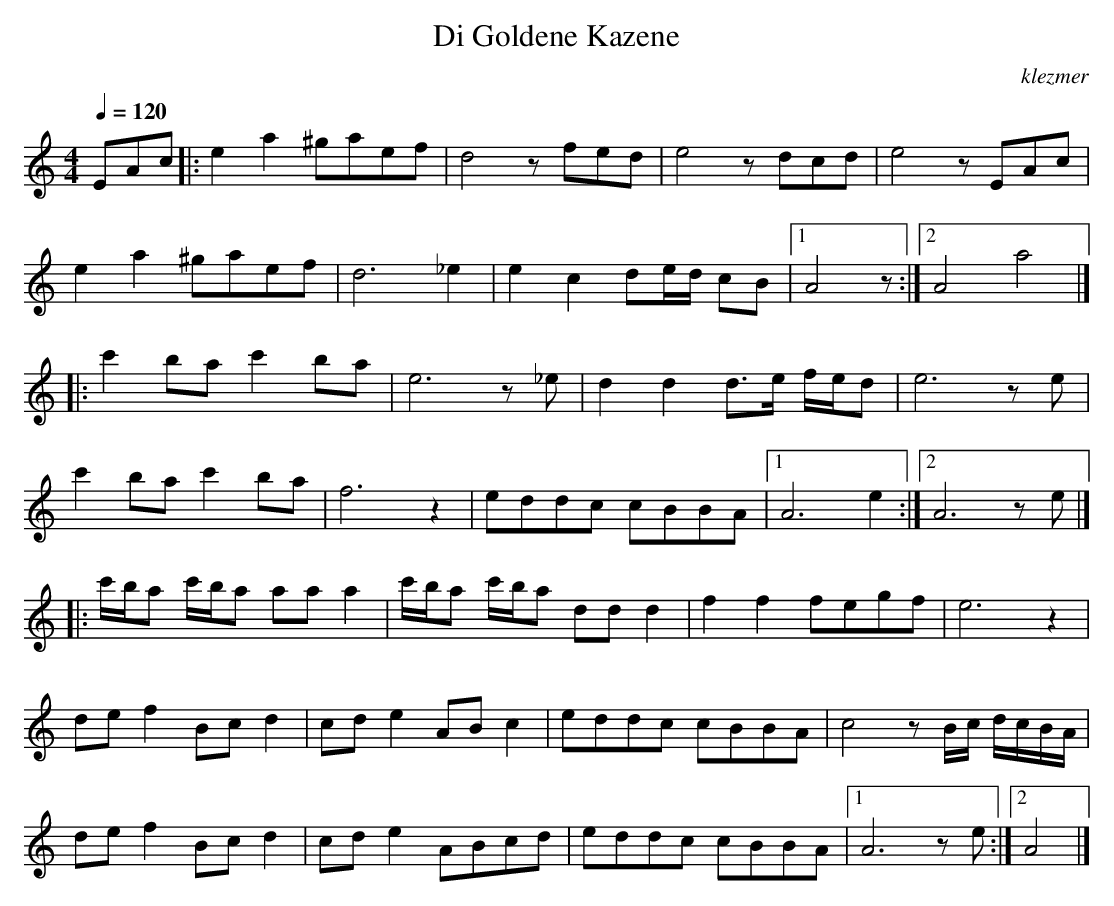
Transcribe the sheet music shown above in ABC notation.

X:1
T:Di Goldene Kazene
O:klezmer
M:4/4
L:1/8
Q:1/4=120
K:Am
V:1
EAc  |:e2 a2 ^gaef |d4 zfed |e4 zdcd |e4 zEAc |
e2 a2 ^gaef |d6 _e2 |e2 c2 de/d/ cB |1A4 z:|2A4 a4 |]
|:c'2 ba c'2 ba |e6 z_e |d2 d2 d3/2e/ f/e/d |e6 ze |
c'2 ba c'2 ba |f6  z2 |eddc cBBA |1A6 e2 :|2A6 ze |]
|:c'/b/a c'/b/a aa a2 |c'/b/a c'/b/a dd d2 |f2f2 fegf |e6 z2 |
def2 Bc d2 |cd e2 AB c2 |eddc cBBA |c4 zB/c/ d/c/B/A/ |
de f2 Bc d2 |cd e2 ABcd |eddc cBBA |1A6 ze :|2A4|]
